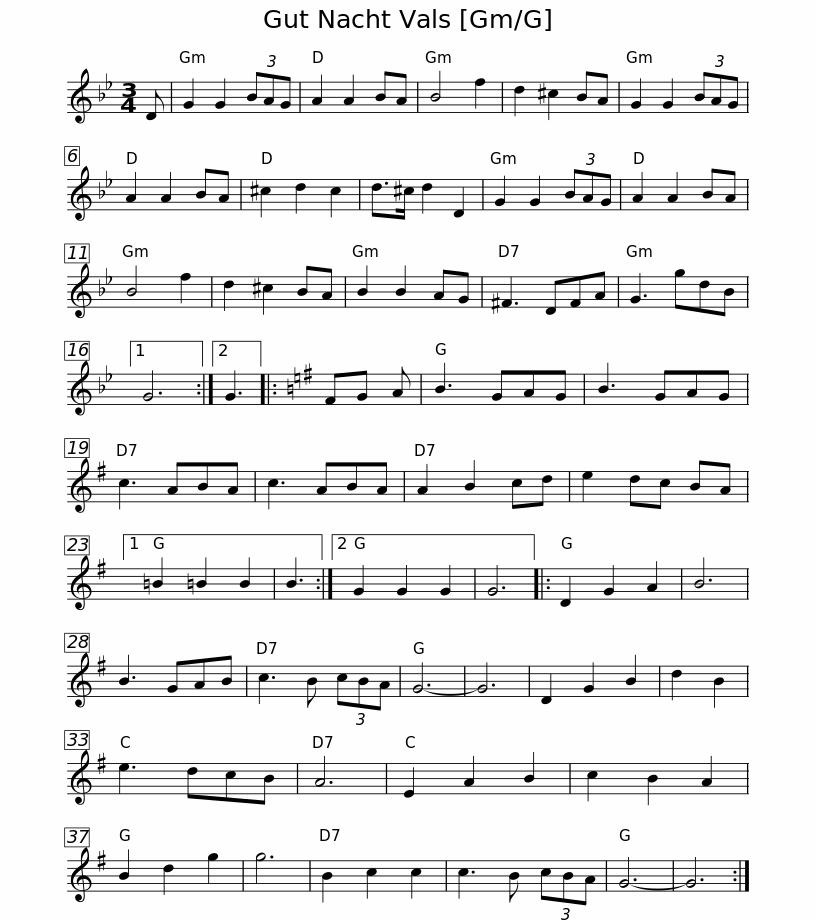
X:1
L:1/8
M:3/4
I:linebreak $
K:Gmin
V:1 treble
V:1
 D | G2 G2 (3BAG | A2 A2 BA | B4 f2 | d2 ^c2 BA | %5
 G2 G2 (3BAG | A2 A2 BA | ^c2 d2 c2 | d>^c d2 D2 | G2 G2 (3BAG |$ %10
 A2 A2 BA | B4 f2 | d2 ^c2 BA | B2 B2 AG | ^F3 DFA | %15
 G3 gdB |1 G6 :|2 G3 |:[K:G] FG A | B3 GAG |$ %20
 B3 GAG | c3 ABA | c3 ABA | A2 B2 cd | e2 dc BA |1 %25
 =B2 =B2 B2 | B3 :|2 G2 G2 G2 | G6 |: D2 G2 A2 | %30
 B6 |$ B3 GAB | c3 B (3cBA | G6- | G6 | %35
 D2 G2 B2 | d2 B2 | e3 dcB | A6 | E2 A2 B2 | %40
 c2 B2 A2 | B2 d2 g2 | g6 | B2 c2 c2 |$ c3 B (3cBA | %45
 G6- | G6 :| %47
